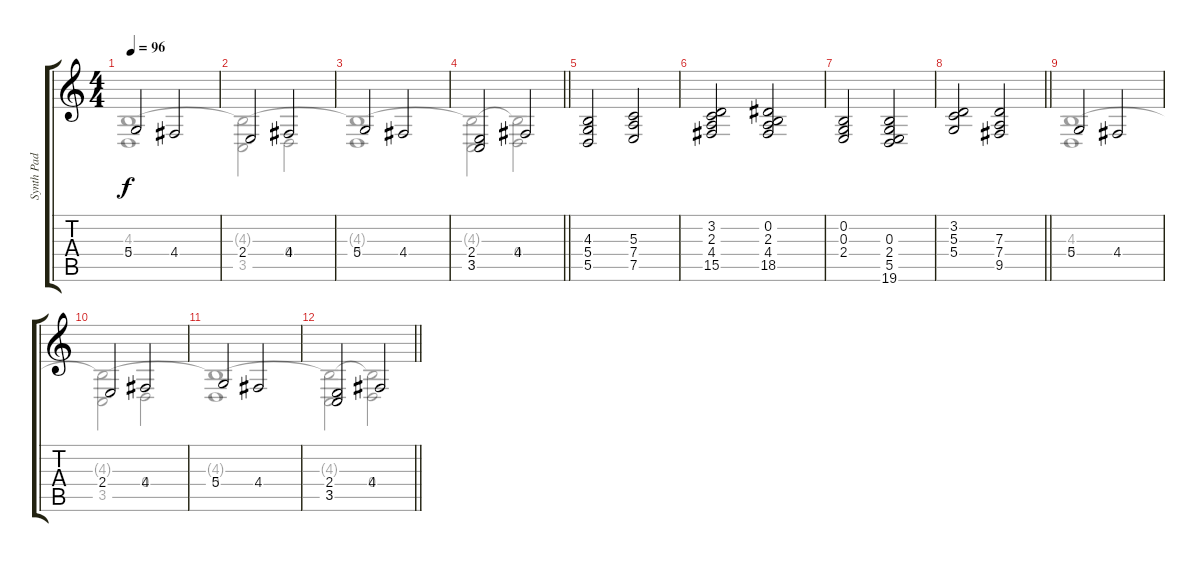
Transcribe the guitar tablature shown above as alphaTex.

\track ("Synth Pad (Tony Banks)" "Synth Pad ") {instrument drawbarorgan}
\staff {score tabs}
\tuning (E4 B3 G3 D3 A2 E2) {hide}
\voice
\ts (4 4)
\tempo 96
\clef g2
\ks c
5.4.2{dy f volume 8} 4.4.2 |
2.4.2 4.4.2 |
5.4.2 4.4.2 |
\barLineRight lightlight
(2.4 3.5).2 4.4.2 |
(4.3 5.4 5.5).2 (5.3 7.4 7.5).2 |
(3.2 2.3 4.4 15.5).2 (0.2 2.3 4.4 18.5).2 |
(0.2 0.3 2.4).2 (0.3 2.4 5.5 19.6).2 |
\barLineRight lightlight
(3.2 5.3 5.4).2 (7.3 7.4 9.5).2 |
5.4.2{volume 8} 4.4.2 |
2.4.2 4.4.2 |
5.4.2 4.4.2 |
\barLineRight lightlight
(2.4 3.5).2 4.4.2
\voice
\clef g2
\ottava regular
\simile none
\ks c
(4.3 0.4).1{dy f} |
(4.3{t} 3.5).2 0.4.2 |
(4.3{t} 0.4).1 |
\barLineRight lightlight
(4.3{t} 3.5).2 (4.3{t} 0.4).2 |
|
|
|
\barLineRight lightlight
|
(4.3 0.4).1 |
(4.3{t} 3.5).2 0.4.2 |
(4.3{t} 0.4).1 |
\barLineRight lightlight
(4.3{t} 3.5).2 (4.3{t} 0.4).2
